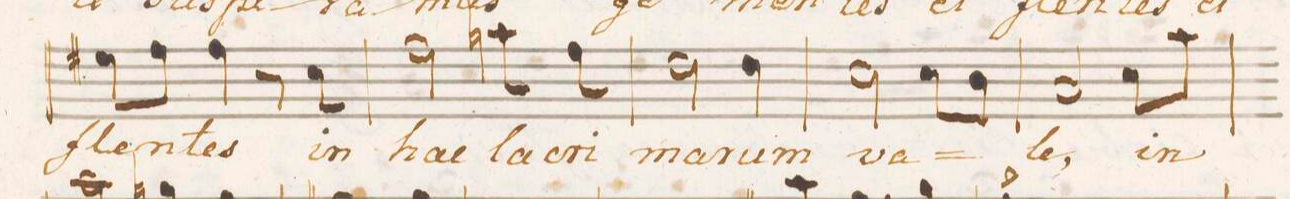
**kern	**text
*I"Soprano.	*
*clefC1	*
*k[b-e-]	*
*M3/4	*
8cc#X\L	flen-
8dd\J	.
4dd\	-tes
8r	.
8a\	in
=21	=21
2dd\	hac
8ffn\	la-
8dd\	-cri-
=22	=22
2b-\	-ma-
4b-\	-rum
=23	=23
2a\	va[l]-
8a\L	.
8g\J	.
=24	=24
2f/	-le,
8a\L	in
8ff\J	.
=25	=25
*-	*-
